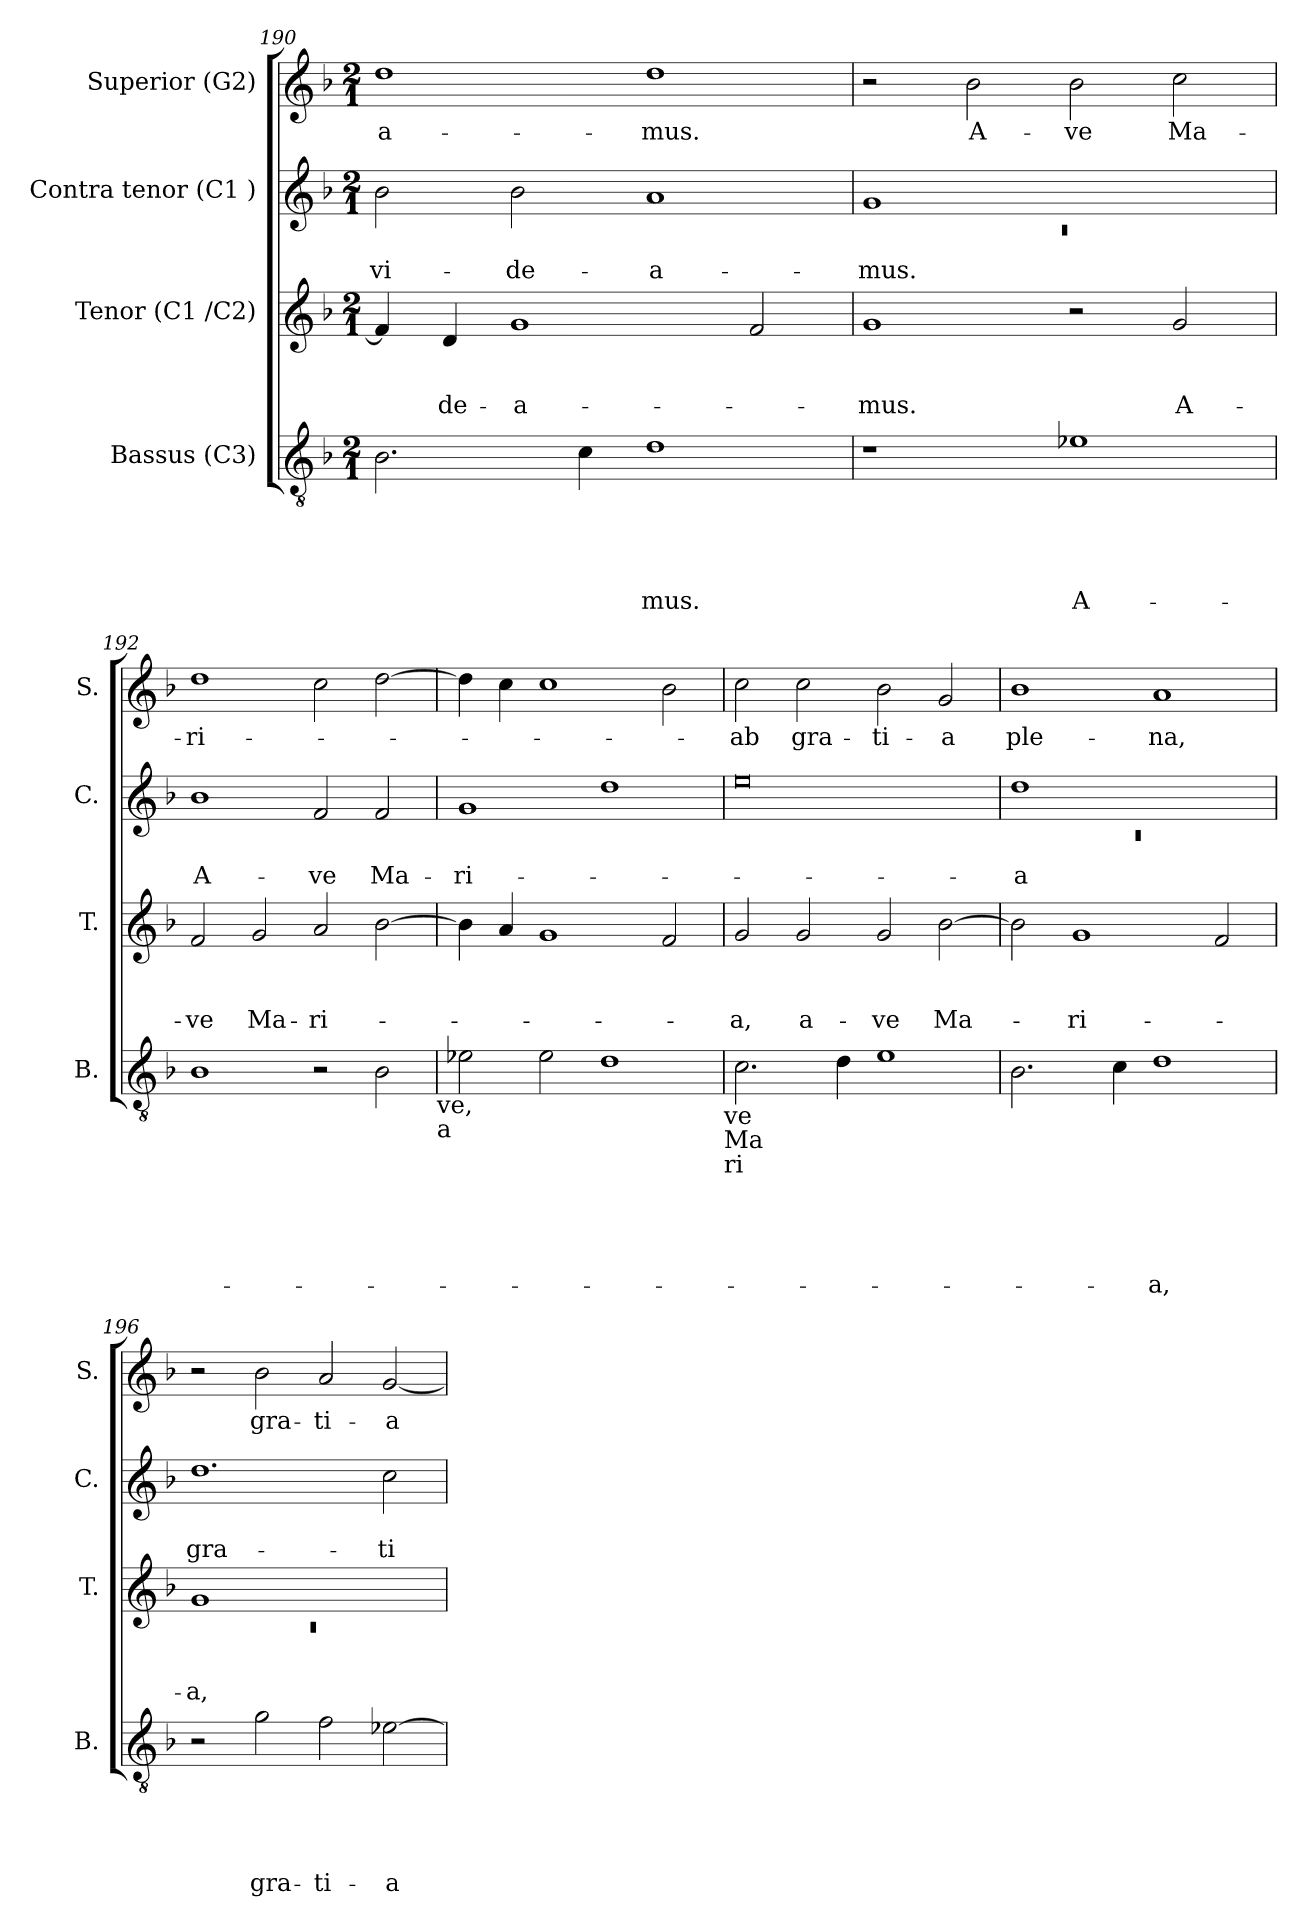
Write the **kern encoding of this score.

**kern	**text	**text	**text	**text	**text	**kern	**text	**text	**text	**kern	**text	**text	**kern	**text
*part4	*part4	*part4	*part4	*part4	*part4	*part3	*part3	*part3	*part3	*part2	*part2	*part2	*part1	*part1
*staff4	*staff4	*staff4	*staff4	*staff4	*staff4	*staff3	*staff3	*staff3	*staff3	*staff2	*staff2	*staff2	*staff1	*staff1
*I"Bassus (C3)	*	*	*	*	*	*I"Tenor (C1 /C2)	*	*	*	*I"Contra tenor (C1 )	*	*	*I"Superior (G2)	*
*I'B.	*	*	*	*	*	*I'T.	*	*	*	*I'C.	*	*	*I'S.	*
*clefGv2	*	*	*	*	*	*clefG2	*	*	*	*clefG2	*	*	*clefG2	*
*k[b-]	*	*	*	*	*	*k[b-]	*	*	*	*k[b-]	*	*	*k[b-]	*
*F:	*	*	*	*	*	*F:	*	*	*	*F:	*	*	*F:	*
*M2/1	*	*	*	*	*	*M2/1	*	*	*	*M2/1	*	*	*M2/1	*
=190	=190	=190	=190	=190	=190	=190	=190	=190	=190	=190	=190	=190	=190	=190
!	!	!	!	!	!	!	!	!	!	!	!	!LO:LY:b	!	!LO:LY:b:rj
2.B-\	.	.	.	.	.	4f/]	.	.	.	2b-\	.	vi-	1dd	-a-
!	!	!	!	!	!	!	!	!	!LO:LY:b	!	!	!	!	!
.	.	.	.	.	.	4d/	.	.	-de-	.	.	.	.	.
!	!	!	!	!	!	!	!	!	!LO:LY:b:rj	!	!	!LO:LY:b	!	!
.	.	.	.	.	.	1g	.	.	-a-	2b-\	.	-de-	.	.
4c\	.	.	.	.	.	.	.	.	.	.	.	.	.	.
!	!	!	!	!	!LO:LY:b	!	!	!	!	!	!	!LO:LY:b:rj	!	!LO:LY:b
1d	.	.	.	.	-mus.	.	.	.	.	1a	.	-a-	1dd	-mus.
.	.	.	.	.	.	2f/	.	.	.	.	.	.	.	.
=191	=191	=191	=191	=191	=191	=191	=191	=191	=191	=191	=191	=191	=191	=191
*	*	*	*	*	*	*	*	*	*	*^	*	*	*	*
!	!	!	!	!	!	!	!	!	!LO:LY:b	!	!LO:N:vis=1	!	!LO:LY:b	!	!
1r	.	.	.	.	.	1g	.	.	-mus.	1g	0rc	.	-mus.	2r	.
!	!	!	!	!	!	!	!	!	!	!	!	!	!	!	!LO:LY:b
.	.	.	.	.	.	.	.	.	.	.	.	.	.	2b-\	A-
!	!	!	!	!	!LO:LY:b	!	!	!	!	!	!	!	!	!	!LO:LY:b
1e-X	.	.	.	.	A-	2r	.	.	.	1ryy	.	.	.	2b-\	-ve
!	!	!	!	!	!	!	!	!	!LO:LY:b	!	!	!	!	!	!LO:LY:b
.	.	.	.	.	.	2g/	.	.	A-	.	.	.	.	2cc\	Ma-
*	*	*	*	*	*	*	*	*	*	*v	*v	*	*	*	*
!!LO:PB:g=z
=192	=192	=192	=192	=192	=192	=192	=192	=192	=192	=192	=192	=192	=192	=192
!	!	!	!	!	!	!	!	!	!LO:LY:b	!	!	!LO:LY:b	!	!LO:LY:b
1B-	.	.	.	.	.	2f/	.	.	-ve	1b-	.	A-	1dd	-ri-
!	!	!	!	!	!	!	!	!	!LO:LY:b	!	!	!	!	!
.	.	.	.	.	.	2g/	.	.	Ma-	.	.	.	.	.
!	!	!	!	!	!	!	!	!	!LO:LY:b	!	!	!LO:LY:b	!	!
2r	.	.	.	.	.	2a/	.	.	-ri-	2f/	.	-ve	2cc\	.
!	!	!	!	!	!	!	!	!	!	!	!	!LO:LY:b	!	!
2B-\	.	.	.	.	.	[>2b-\	.	.	.	2f/	.	Ma-	[>2dd\	.
!LO:TX:b:t=ve,	!	!	!	!	!	!	!	!	!	!	!	!	!	!
!LO:TX:b:t=a	!	!	!	!	!	!	!	!	!	!	!	!	!	!
=193	=193	=193	=193	=193	=193	=193	=193	=193	=193	=193	=193	=193	=193	=193
!	!	!	!	!	!	!	!	!	!	!	!	!LO:LY:b	!	!
2e-\	.	.	.	.	.	4b-\]	.	.	.	1g	.	-ri-	4dd\]	.
.	.	.	.	.	.	4a/	.	.	.	.	.	.	4cc\	.
2e-\	.	.	.	.	.	1g	.	.	.	.	.	.	1cc	.
1d	.	.	.	.	.	.	.	.	.	1dd	.	.	.	.
.	.	.	.	.	.	2f/	.	.	.	.	.	.	2b-\	.
!LO:TX:b:t=ve	!	!	!	!	!	!	!	!	!	!	!	!	!	!
!LO:TX:b:t=Ma	!	!	!	!	!	!	!	!	!	!	!	!	!	!
!LO:TX:b:t=ri	!	!	!	!	!	!	!	!	!	!	!	!	!	!
=194	=194	=194	=194	=194	=194	=194	=194	=194	=194	=194	=194	=194	=194	=194
!	!	!	!	!	!	!	!	!	!LO:LY:b	!	!	!	!	!LO:LY:b
2.c\	.	.	.	.	.	2g/	.	.	-a,	0ee	.	.	2cc\	-ab
!	!	!	!	!	!	!	!	!	!LO:LY:b	!	!	!	!	!LO:LY:b
.	.	.	.	.	.	2g/	.	.	a-	.	.	.	2cc\	gra-
4d\	.	.	.	.	.	.	.	.	.	.	.	.	.	.
!	!	!	!	!	!	!	!	!	!LO:LY:b	!	!	!	!	!LO:LY:b
1e	.	.	.	.	.	2g/	.	.	-ve	.	.	.	2b-\	-ti-
!	!	!	!	!	!	!	!	!	!LO:LY:b	!	!	!	!	!LO:LY:b
.	.	.	.	.	.	[>2b-\	.	.	Ma-	.	.	.	2g/	-a
=195	=195	=195	=195	=195	=195	=195	=195	=195	=195	=195	=195	=195	=195	=195
*	*	*	*	*	*	*	*	*	*	*^	*	*	*	*
!	!	!	!	!	!	!	!	!	!	!	!LO:N:vis=1	!	!LO:LY:b:rj	!	!LO:LY:b
2.B-\	.	.	.	.	.	2b-\]	.	.	.	1dd	0rc	.	-a	1b-	ple-
!	!	!	!	!	!	!	!	!	!LO:LY:b	!	!	!	!	!	!
.	.	.	.	.	.	1g	.	.	-ri-	.	.	.	.	.	.
4c\	.	.	.	.	.	.	.	.	.	.	.	.	.	.	.
!	!	!	!	!	!LO:LY:b	!	!	!	!	!	!	!	!	!	!LO:LY:b
1d	.	.	.	.	-a,	.	.	.	.	1ryy	.	.	.	1a	-na,
.	.	.	.	.	.	2f/	.	.	.	.	.	.	.	.	.
*	*	*	*	*	*	*	*	*	*	*v	*v	*	*	*	*
=196	=196	=196	=196	=196	=196	=196	=196	=196	=196	=196	=196	=196	=196	=196
*	*	*	*	*	*	*^	*	*	*	*	*	*	*	*
!	!	!	!	!	!	!	!LO:N:vis=1	!	!	!LO:LY:b	!	!	!LO:LY:b	!	!
2r	.	.	.	.	.	1g	0rc	.	.	-a,	1.dd	.	gra-	2r	.
!	!	!	!	!	!LO:LY:b	!	!	!	!	!	!	!	!	!	!LO:LY:b
2g\	.	.	.	.	gra-	.	.	.	.	.	.	.	.	2b-\	gra-
!	!	!	!	!	!LO:LY:b	!	!	!	!	!	!	!	!	!	!LO:LY:b
2f\	.	.	.	.	-ti-	1ryy	.	.	.	.	.	.	.	2a/	-ti-
!	!	!	!	!	!LO:LY:b	!	!	!	!	!	!	!	!LO:LY:b	!	!LO:LY:b
[<2e-\	.	.	.	.	-a	.	.	.	.	.	2cc\	.	-ti-	[<2g</	-a
*	*	*	*	*	*	*v	*v	*	*	*	*	*	*	*	*
=	=	=	=	=	=	=	=	=	=	=	=	=	=	=
*-	*-	*-	*-	*-	*-	*-	*-	*-	*-	*-	*-	*-	*-	*-
